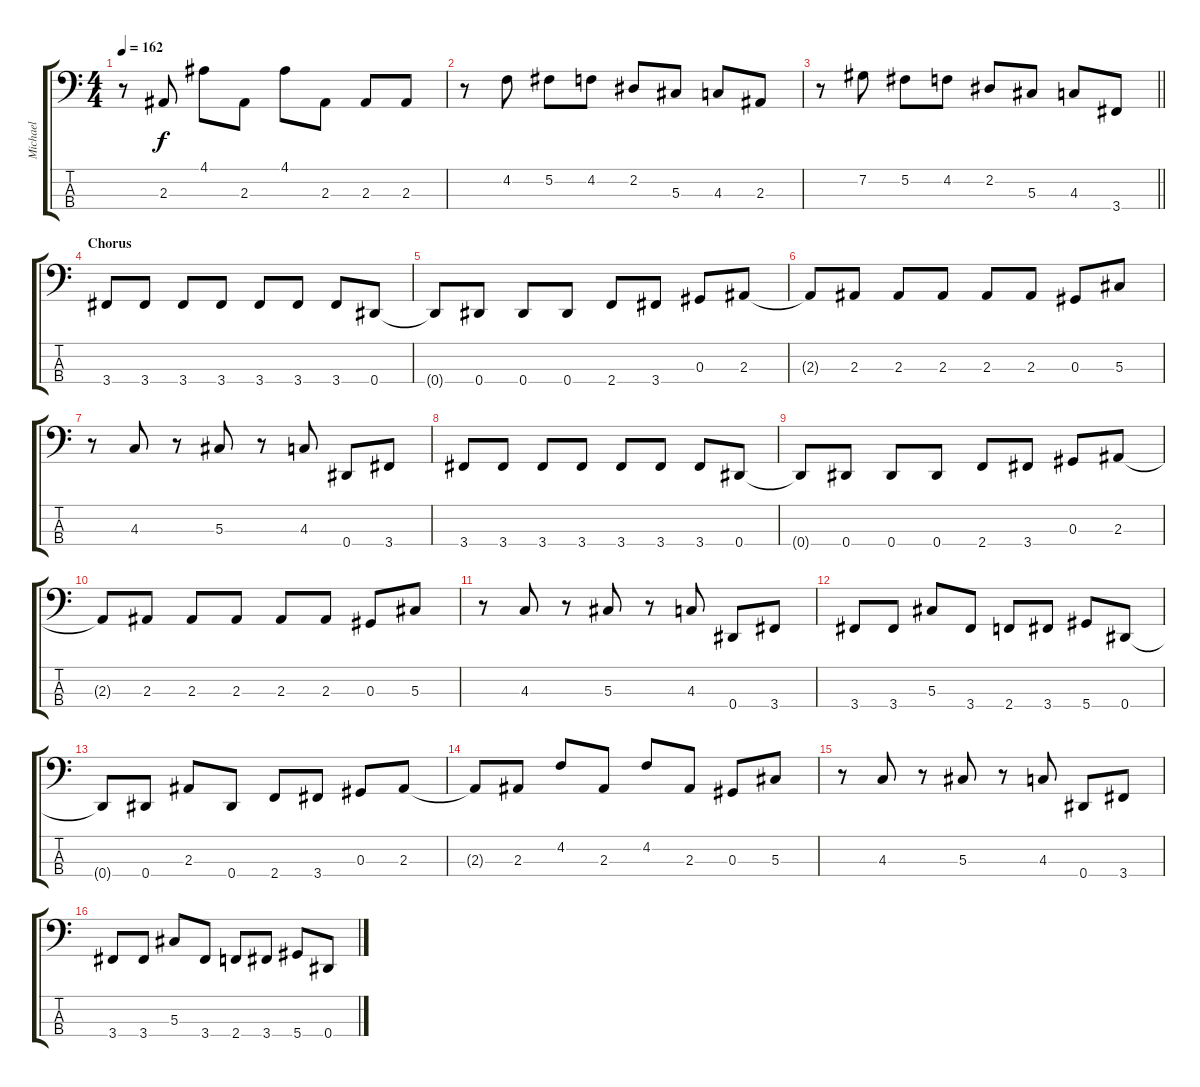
\track ("Michael" "Michael") {instrument electricbassfinger}
\staff {score tabs}
\tuning (Gb2 Db2 Ab1 Eb1) {hide}
\ts (4 4)
\tempo 162
\clef f4
\ks c
r.8{dy f} 2.3.8 4.1.8 2.3.8 4.1.8 2.3.8 2.3.8 2.3.8 |
r.8 4.2.8 5.2.8 4.2.8 2.2.8 5.3.8 4.3.8 2.3.8 |
\barLineRight lightlight
r.8 7.2.8 5.2.8 4.2.8 2.2.8 5.3.8 4.3.8 3.4.8 |
\section ("" "Chorus")
3.4.8 3.4.8 3.4.8 3.4.8 3.4.8 3.4.8 3.4.8 0.4.8 |
0.4{t}.8 0.4.8 0.4.8 0.4.8 2.4.8 3.4.8 0.3.8 2.3.8 |
2.3{t}.8 2.3.8 2.3.8 2.3.8 2.3.8 2.3.8 0.3.8 5.3.8 |
r.8 4.3.8 r.8 5.3.8 r.8 4.3.8 0.4.8 3.4.8 |
3.4.8 3.4.8 3.4.8 3.4.8 3.4.8 3.4.8 3.4.8 0.4.8 |
0.4{t}.8 0.4.8 0.4.8 0.4.8 2.4.8 3.4.8 0.3.8 2.3.8 |
2.3{t}.8 2.3.8 2.3.8 2.3.8 2.3.8 2.3.8 0.3.8 5.3.8 |
r.8 4.3.8 r.8 5.3.8 r.8 4.3.8 0.4.8 3.4.8 |
3.4.8 3.4.8 5.3.8 3.4.8 2.4.8 3.4.8 5.4.8 0.4.8 |
0.4{t}.8 0.4.8 2.3.8 0.4.8 2.4.8 3.4.8 0.3.8 2.3.8 |
2.3{t}.8 2.3.8 4.2.8 2.3.8 4.2.8 2.3.8 0.3.8 5.3.8 |
r.8 4.3.8 r.8 5.3.8 r.8 4.3.8 0.4.8 3.4.8 |
3.4.8 3.4.8 5.3.8 3.4.8 2.4.8 3.4.8 5.4.8 0.4.8
